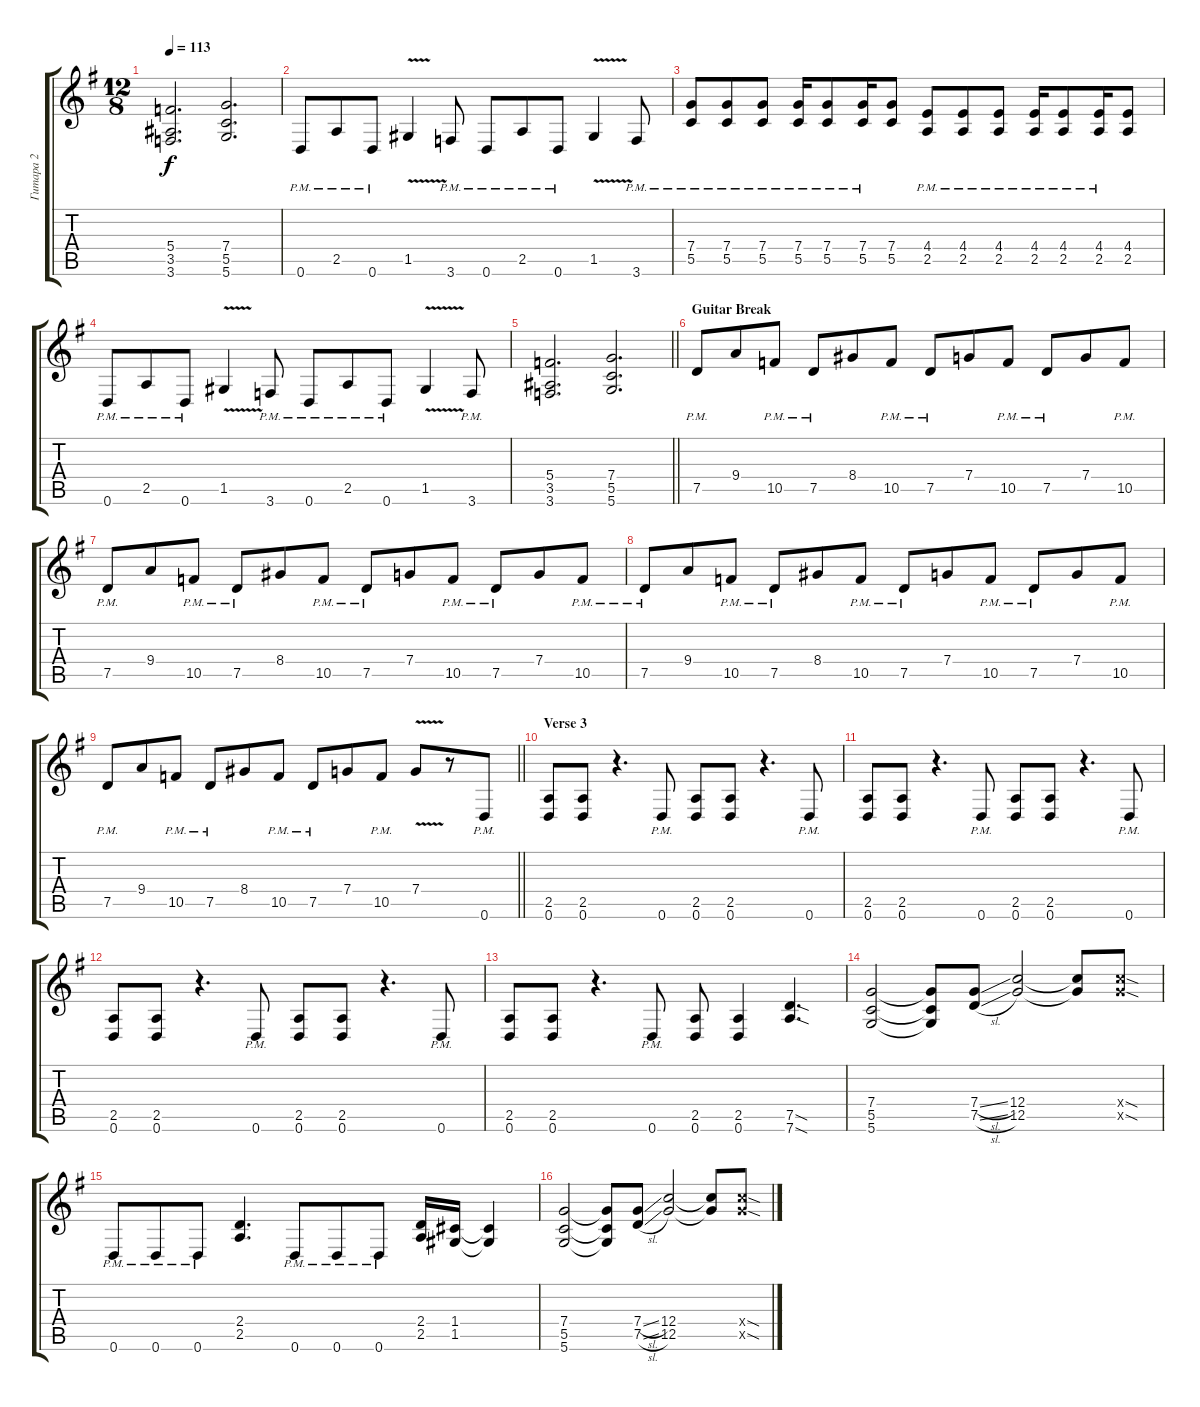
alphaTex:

\track ("Гитара 2" "Гитара 2") {instrument distortionguitar}
\staff {score tabs}
\tuning (D4 A3 F3 C3 G2 D2) {hide}
\ts (12 8)
\tempo 113
\clef g2
\ks eminor
(5.4 3.5 3.6).2{d dy f} (7.4 5.5 5.6).2{d} |
0.6{pm}.8 2.5{pm}.8 0.6{pm}.8 1.5{v}.4 3.6{pm}.8 0.6{pm}.8 2.5{pm}.8 0.6{pm}.8 1.5{v}.4 3.6{pm}.8 |
(7.4{pm} 5.5{pm}).8 (7.4{pm} 5.5{pm}).8 (7.4{pm} 5.5{pm}).8 (7.4{pm} 5.5{pm}).16 (7.4{pm} 5.5{pm}).8 (7.4{pm} 5.5{pm}).16 (7.4 5.5).8 (4.4{pm} 2.5{pm}).8 (4.4{pm} 2.5{pm}).8 (4.4{pm} 2.5{pm}).8 (4.4{pm} 2.5{pm}).16 (4.4{pm} 2.5{pm}).8 (4.4{pm} 2.5{pm}).16 (4.4 2.5).8 |
0.6{pm}.8 2.5{pm}.8 0.6{pm}.8 1.5{v}.4 3.6{pm}.8 0.6{pm}.8 2.5{pm}.8 0.6{pm}.8 1.5{v}.4 3.6{pm}.8 |
\barLineRight lightlight
(5.4 3.5 3.6).2{d} (7.4 5.5 5.6).2{d} |
\section ("" "Guitar Break")
7.5{pm}.8 9.4.8 10.5{pm}.8 7.5{pm}.8 8.4.8 10.5{pm}.8 7.5{pm}.8 7.4.8 10.5{pm}.8 7.5{pm}.8 7.4.8 10.5{pm}.8 |
7.5{pm}.8 9.4.8 10.5{pm}.8 7.5{pm}.8 8.4.8 10.5{pm}.8 7.5{pm}.8 7.4.8 10.5{pm}.8 7.5{pm}.8 7.4.8 10.5{pm}.8 |
7.5{pm}.8 9.4.8 10.5{pm}.8 7.5{pm}.8 8.4.8 10.5{pm}.8 7.5{pm}.8 7.4.8 10.5{pm}.8 7.5{pm}.8 7.4.8 10.5{pm}.8 |
\barLineRight lightlight
7.5{pm}.8 9.4.8 10.5{pm}.8 7.5{pm}.8 8.4.8 10.5{pm}.8 7.5{pm}.8 7.4.8 10.5{pm}.8 7.4{v}.8 r.8 0.6{pm}.8 |
\section ("" "Verse 3")
(2.5 0.6).8 (2.5 0.6).8 r.4{d} 0.6{pm}.8 (2.5 0.6).8 (2.5 0.6).8 r.4{d} 0.6{pm}.8 |
(2.5 0.6).8 (2.5 0.6).8 r.4{d} 0.6{pm}.8 (2.5 0.6).8 (2.5 0.6).8 r.4{d} 0.6{pm}.8 |
(2.5 0.6).8 (2.5 0.6).8 r.4{d} 0.6{pm}.8 (2.5 0.6).8 (2.5 0.6).8 r.4{d} 0.6{pm}.8 |
(2.5 0.6).8 (2.5 0.6).8 r.4{d} 0.6{pm}.8 (2.5 0.6).8 (2.5 0.6).4 (7.5{sod} 7.6{sod}).4{d} |
(7.4 5.5 5.6).2 (7.4{t} 5.5{t} 5.6{t}).8 (7.4{sl} 7.5{sl}).8 (12.4 12.5).2 (12.4{t} 12.5{t}).8 (12.4{sod x} 12.5{sod x}).8 |
0.6{pm}.8 0.6{pm}.8 0.6{pm}.8 (2.4 2.5).4{d} 0.6{pm}.8 0.6{pm}.8 0.6{pm}.8 (2.4 2.5).16 (1.4 1.5).16 (1.4{t} 1.5{t}).4 |
(7.4 5.5 5.6).2 (7.4{t} 5.5{t} 5.6{t}).8 (7.4{sl} 7.5{sl}).8 (12.4 12.5).2 (12.4{t} 12.5{t}).8 (12.4{sod x} 12.5{sod x}).8
